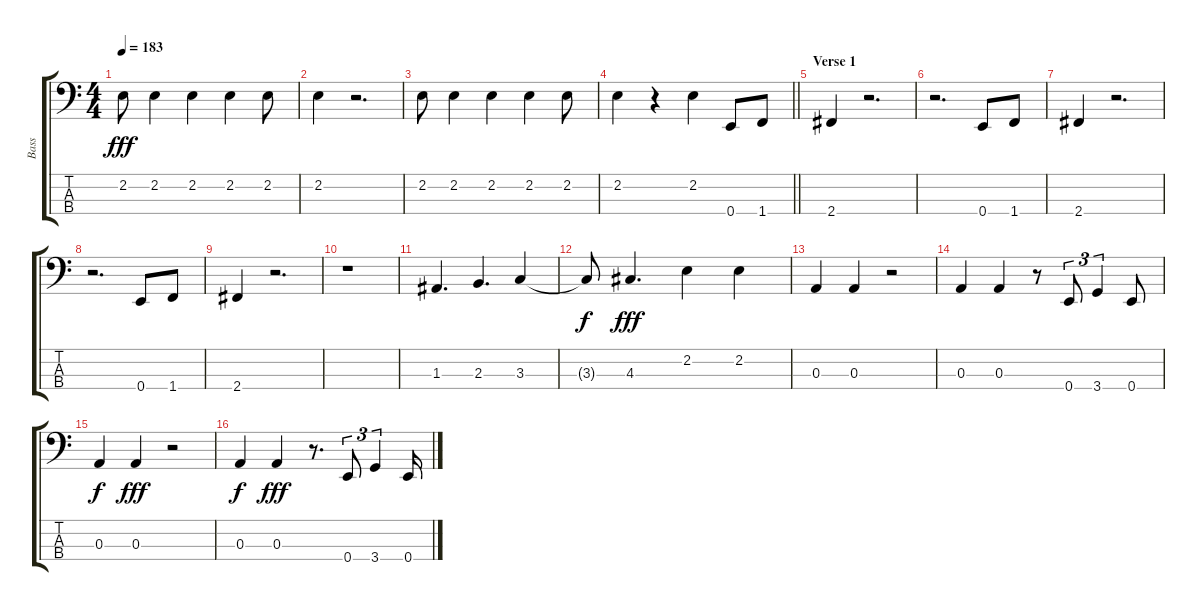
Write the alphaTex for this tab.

\track ("Bass" "Bass") {instrument synthbass2}
\staff {score tabs}
\tuning (G2 D2 A1 E1) {hide}
\ts (4 4)
\tempo 183
\clef f4
\ks c
2.2.8{dy fff} 2.2.4 2.2.4 2.2.4 2.2.8 |
2.2.4 r.2{d} |
2.2.8 2.2.4 2.2.4 2.2.4 2.2.8 |
\barLineRight lightlight
2.2.4 r.4 2.2.4 0.4.8 1.4.8 |
\section ("" "Verse 1")
2.4.4 r.2{d} |
r.2{d} 0.4.8 1.4.8 |
2.4.4 r.2{d} |
r.2{d} 0.4.8 1.4.8 |
2.4.4 r.2{d} |
r.1 |
1.3.4{d} 2.3.4{d} 3.3.4 |
3.3{t}.8{dy f} 4.3.4{d dy fff} 2.2.4 2.2.4 |
0.3.4 0.3.4 r.2 |
0.3.4 0.3.4 r.8 0.4.8{tu (3 2)} 3.4.4{tu (3 2)} 0.4.8 |
0.3.4{dy f} 0.3.4{dy fff} r.2 |
0.3.4{dy f} 0.3.4{dy fff} r.8{d} 0.4.8{tu (3 2)} 3.4.4{tu (3 2)} 0.4.16
